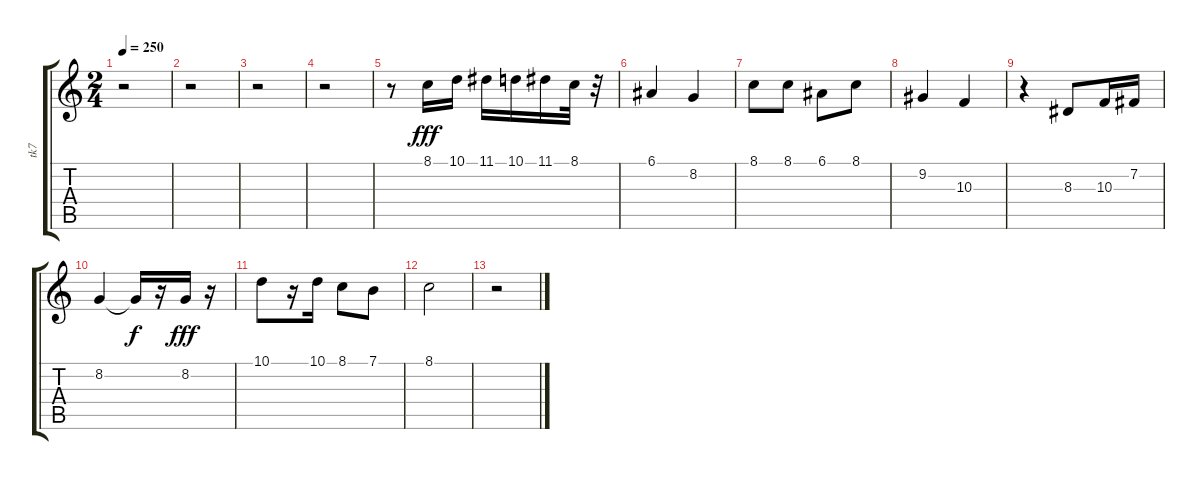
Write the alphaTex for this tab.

\track ("tk7" "tk7") {instrument accordion}
\staff {score tabs}
\tuning (E4 B3 G3 D3 A2 E2) {hide}
\ts (2 4)
\tempo 250
\clef g2
\ks c
r.2{dy fff} |
r.2 |
r.2 |
r.2 |
r.8 8.1.16 10.1.16 11.1.16 10.1.16 11.1.16 8.1.32 r.32 |
6.1.4 8.2.4 |
8.1.8 8.1.8 6.1.8 8.1.8 |
9.2.4 10.3.4 |
r.4 8.3.8 10.3.16 7.2.16 |
8.2.4 8.2{t}.16{dy f} r.16 8.2.16{dy fff} r.16 |
10.1.8 r.16 10.1.16 8.1.8 7.1.8 |
8.1.2 |
r.2
